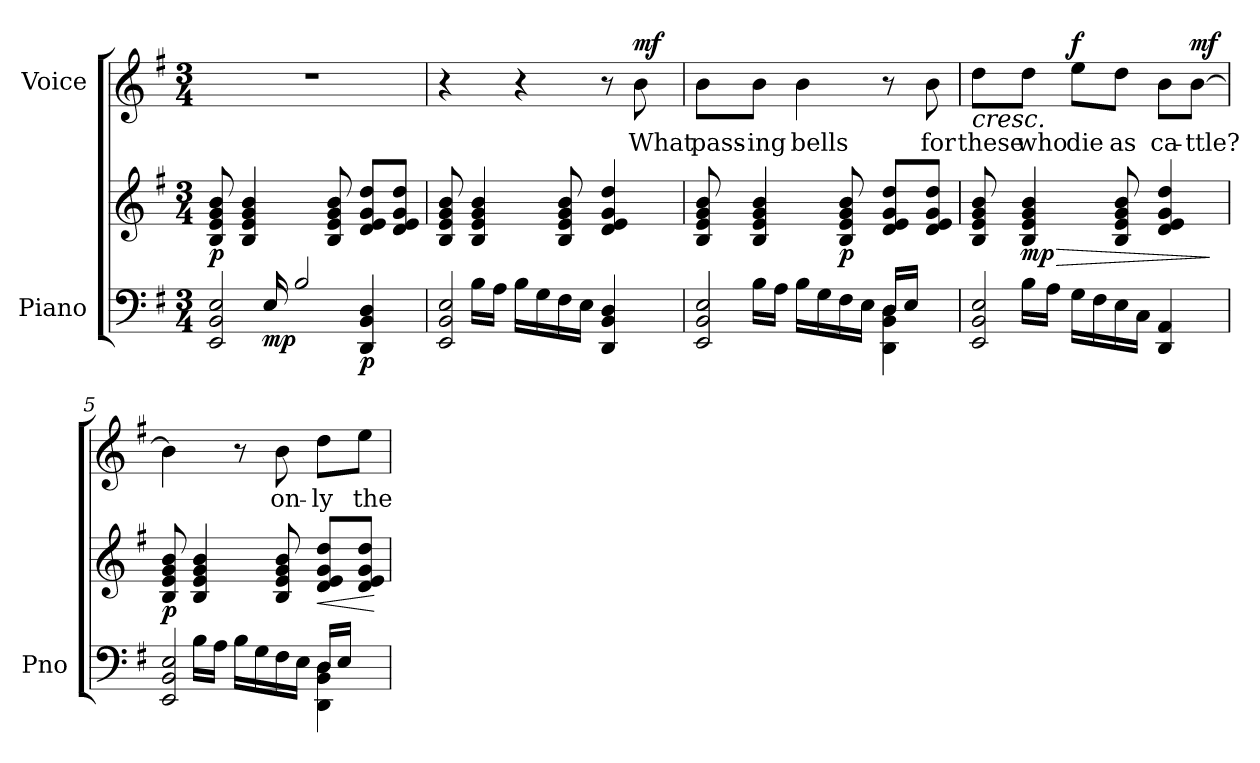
**kern	**kern	**dynam	**kern	**text	**dynam
*part2	*part2	*part2	*part1	*part1	*part1
*staff3	*staff2	*staff2/3	*staff1	*staff1	*staff1
*I"Piano	*	*	*I"Voice	*	*
*I'Pno	*	*	*	*	*
*clefF4	*clefG2	*	*clefG2	*	*
*k[f#]	*k[f#]	*	*k[f#]	*	*
*M3/4	*M3/4	*	*M3/4	*	*
*MM49	*MM49	*	*MM49	*	*
=1	=1	=1	=1	=1	=1
*^	*	*	*	*	*
!	!	!	!LO:DY:b	!	!	!
2EE/ 2BB/ 2E/	8.ryy	8B/ 8e/ 8g/ 8b/	p	2.r	.	.
.	.	4B/ 4e/ 4g/ 4b/	.	.	.	.
!	!	!	!LO:DY:b=2	!	!	!
.	16E/	.	mp	.	.	.
.	2B/	.	.	.	.	.
.	.	8B/ 8e/ 8g/ 8b/	.	.	.	.
!	!	!	!LO:DY:b=2	!	!	!
4DD/ 4BB/ 4D/	.	8d/ 8e/ 8g/ 8dd/L	p	.	.	.
.	.	8d/ 8e/ 8g/ 8dd/J	.	.	.	.
=2	=2	=2	=2	=2	=2	=2
2EE/ 2BB/ 2E/	8ryy	8B/ 8e/ 8g/ 8b/	.	4r	.	.
.	16B\LL	4B/ 4e/ 4g/ 4b/	.	.	.	.
.	16A\JJ	.	.	.	.	.
.	16B\LL	.	.	4r	.	.
.	16G\	.	.	.	.	.
.	16F#\	8B/ 8e/ 8g/ 8b/	.	.	.	.
.	16E\JJ	.	.	.	.	.
4DD/ 4BB/ 4D/	4ryy	4d/ 4e/ 4g/ 4dd/	.	8r	.	.
!	!	!	!	!	!LO:LY:b	!LO:DY:b
.	.	.	.	8b\	What	mf
=3	=3	=3	=3	=3	=3	=3
!	!	!	!	!	!LO:LY:b	!
2EE/ 2BB/ 2E/	8ryy	8B/ 8e/ 8g/ 8b/	.	8b\L	pass-	.
!	!	!	!	!	!LO:LY:b	!
.	16B\LL	4B/ 4e/ 4g/ 4b/	.	8b\J	-ing	.
.	16A\JJ	.	.	.	.	.
!	!	!	!	!	!LO:LY:b	!
.	16B\LL	.	.	4b\	bells	.
.	16G\	.	.	.	.	.
!	!	!	!LO:DY:b	!	!	!
.	16F#\	8B/ 8e/ 8g/ 8b/	p	.	.	.
.	16E\JJ	.	.	.	.	.
4DD\ 4BB\ 4D\	16D/LL	8d/ 8e/ 8g/ 8dd/L	.	8r	.	.
.	16E/JJ	.	.	.	.	.
!	!	!	!	!	!LO:LY:b	!
.	8ryy	8d/ 8e/ 8g/ 8dd/J	.	8b\	for	.
!!LO:LB:g=z
=4	=4	=4	=4	=4	=4	=4
!	!	!	!	!LO:TX:b:i:t=cresc.	!	!
!	!	!	!	!	!LO:LY:b	!
2EE/ 2BB/ 2E/	8ryy	8B/ 8e/ 8g/ 8b/	.	8dd\L	these	.
!	!	!	!LO:HP:b	!	!LO:LY:b	!
!	!	!	!LO:DY:n=1:b	!	!	!
.	16B\LL	4B/ 4e/ 4g/ 4b/	> mp	8dd\J	who	.
.	16A\JJ	.	.	.	.	.
!	!	!	!	!	!LO:LY:b	!LO:DY:b
.	16G\LL	.	.	8ee\L	die	f
.	16F#\	.	.	.	.	.
!	!	!	!	!	!LO:LY:b	!
.	16E\	8B/ 8e/ 8g/ 8b/	.	8dd\J	as	.
.	16C\JJ	.	.	.	.	.
!	!	!	!	!	!LO:LY:b	!
4DD/ 4AA/	4ryy	4d/ 4e/ 4g/ 4dd/	.	8b\L	ca-	.
!	!	!	!	!	!LO:LY:b	!LO:DY:b
.	.	.	.	[8b\J	-ttle?	mf
*v	*v	*	*	*	*	*
.	.	]	.	.	.
=5	=5	=5	=5	=5	=5
*^	*	*	*	*	*
!	!	!	!LO:DY:b	!	!	!
2EE/ 2BB/ 2E/	8ryy	8B/ 8e/ 8g/ 8b/	p	4b\]	.	.
.	16B\LL	4B/ 4e/ 4g/ 4b/	.	.	.	.
.	16A\JJ	.	.	.	.	.
.	16B\LL	.	.	8r	.	.
.	16G\	.	.	.	.	.
!	!	!	!	!	!LO:LY:b	!
.	16F#\	8B/ 8e/ 8g/ 8b/	.	8b\	on-	.
.	16E\JJ	.	.	.	.	.
!	!	!	!LO:HP:b	!	!LO:LY:b	!
4DD\ 4BB\ 4D\	16D/LL	8d/ 8e/ 8g/ 8dd/L	<	8dd\L	-ly	.
.	16E/JJ	.	.	.	.	.
!	!	!	!	!	!LO:LY:b	!
.	8ryy	8d/ 8e/ 8g/ 8dd/J	.	8ee\J	the	.
*v	*v	*	*	*	*	*
.	.	[	.	.	.
=	=	=	=	=	=
*-	*-	*-	*-	*-	*-
